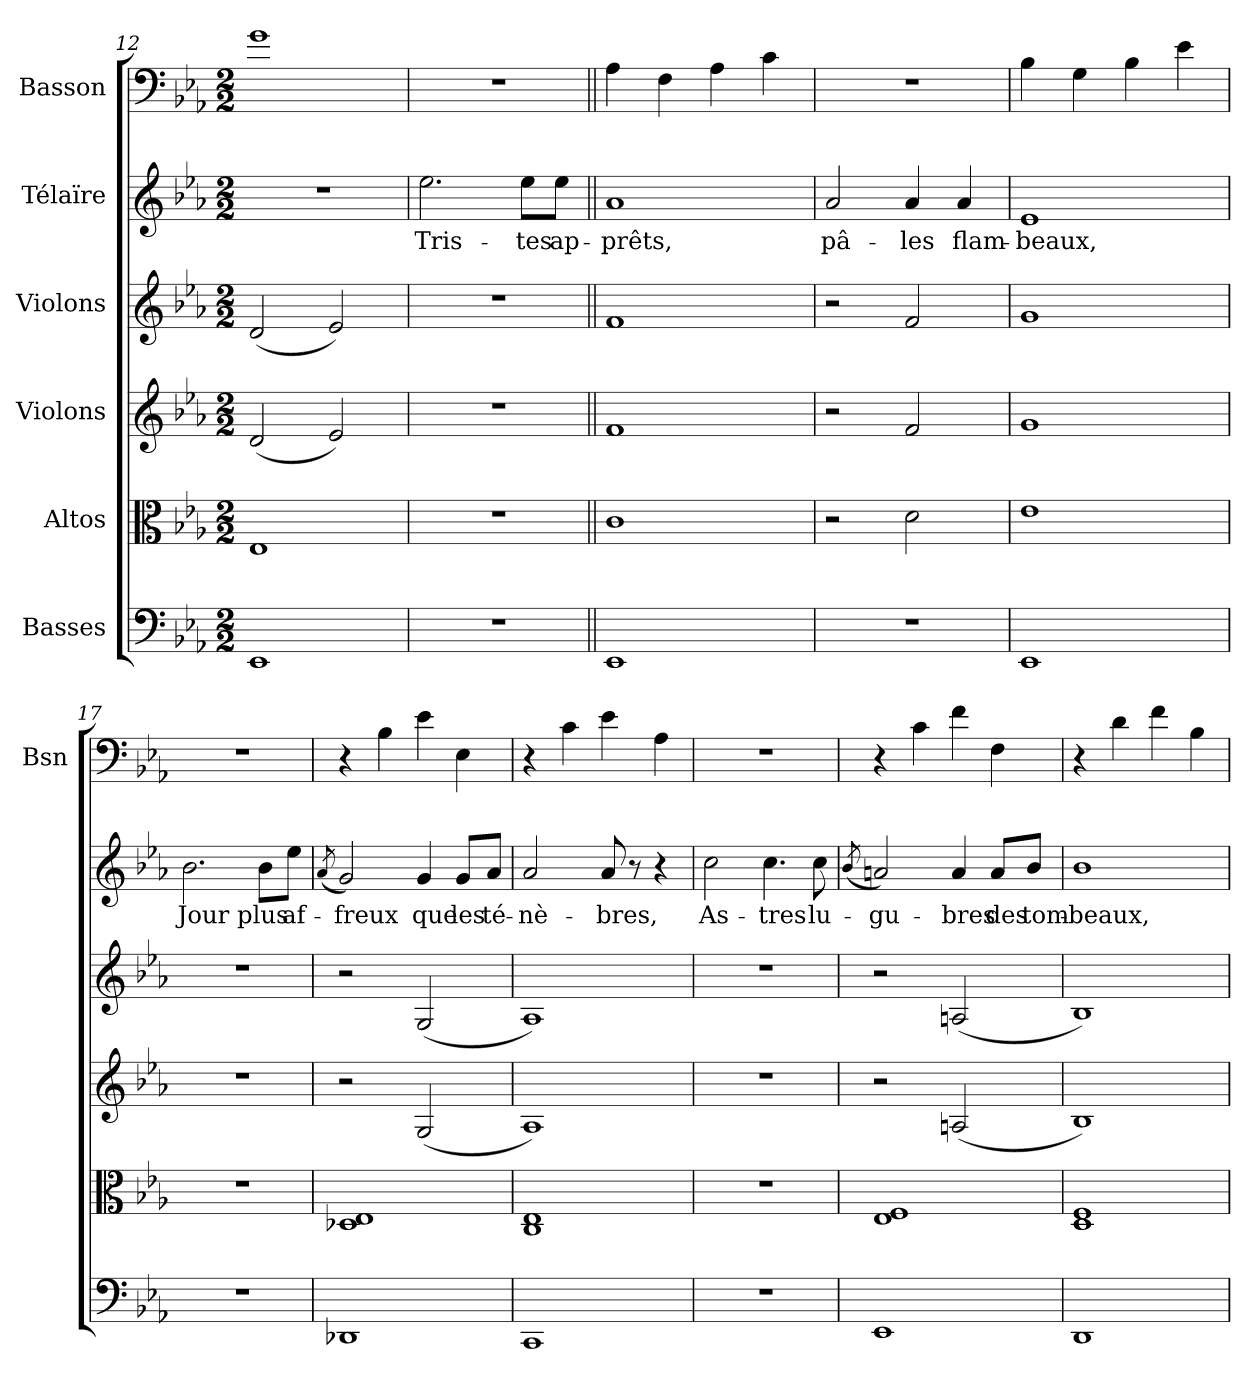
**kern	**kern	**kern	**kern	**kern	**text	**kern
*part6	*part5	*part4	*part3	*part2	*part2	*part1
*staff6	*staff5	*staff4	*staff3	*staff2	*staff2	*staff1
*I"Basses	*I"Altos	*I"Violons	*I"Violons	*I"Télaïre	*	*I"Basson
*	*	*	*	*	*	*I'Bsn
*clefF4	*clefC3	*clefG2	*clefG2	*clefG2	*	*clefF4
*k[b-e-a-]	*k[b-e-a-]	*k[b-e-a-]	*k[b-e-a-]	*k[b-e-a-]	*	*k[b-e-a-]
*M2/2	*M2/2	*M2/2	*M2/2	*M2/2	*	*M2/2
=12	=12	=12	=12	=12	=12	=12
1EE-	1E-	(2d/	(2d/	1r	.	1g
.	.	2e-/)	2e-/)	.	.	.
=13	=13	=13	=13	=13	=13	=13
!	!	!	!	!	!LO:LY:b	!
1r	1r	1r	1r	2.ee-\	Tris-	1r
!	!	!	!	!	!LO:LY:b	!
.	.	.	.	8ee-\L	-tes	.
!	!	!	!	!	!LO:LY:b	!
.	.	.	.	8ee-\J	ap-	.
=14||	=14||	=14||	=14||	=14||	=14||	=14||
!	!	!	!	!	!LO:LY:b	!
1EE-	1c	1f	1f	1a-	-prêts,	4A-\
.	.	.	.	.	.	4F\
.	.	.	.	.	.	4A-\
.	.	.	.	.	.	4c\
=15	=15	=15	=15	=15	=15	=15
!	!	!	!	!	!LO:LY:b	!
1r	2r	2r	2r	2a-/	pâ-	1r
!	!	!	!	!	!LO:LY:b	!
.	2d\	2f/	2f/	4a-/	-les	.
!	!	!	!	!	!LO:LY:b	!
.	.	.	.	4a-/	flam-	.
!!LO:LB:g=z
=16	=16	=16	=16	=16	=16	=16
!	!	!	!	!	!LO:LY:b	!
1EE-	1e-	1g	1g	1e-	-beaux,	4B-\
.	.	.	.	.	.	4G\
.	.	.	.	.	.	4B-\
.	.	.	.	.	.	4e-\
=17	=17	=17	=17	=17	=17	=17
!	!	!	!	!	!LO:LY:b	!
1r	1r	1r	1r	2.b-\	Jour	1r
!	!	!	!	!	!LO:LY:b	!
.	.	.	.	8b-\L	plus	.
!	!	!	!	!	!LO:LY:b	!
.	.	.	.	8ee-\J	af-	.
=18	=18	=18	=18	=18	=18	=18
.	.	.	.	(8qa-/	.	.
!	!	!	!	!	!LO:LY:b	!
1DD-X	1D-X 1E-	2r	2r	2g/)	-freux	4r
.	.	.	.	.	.	4B-\
!	!	!	!	!	!LO:LY:b	!
.	.	(2G/	(2G/	4g/	que	4e-\
!	!	!	!	!	!LO:LY:b	!
.	.	.	.	8g/L	les	4E-\
!	!	!	!	!	!LO:LY:b	!
.	.	.	.	8a-/J	té-	.
=19	=19	=19	=19	=19	=19	=19
!	!	!	!	!	!LO:LY:b	!
1CC	1C 1E-	1A-)	1A-)	2a-/	-nè-	4r
.	.	.	.	.	.	4c\
!	!	!	!	!	!LO:LY:b	!
.	.	.	.	8a-/	-bres,	4e-\
.	.	.	.	8r	.	.
.	.	.	.	4r	.	4A-\
=20	=20	=20	=20	=20	=20	=20
!	!	!	!	!	!LO:LY:b	!
1r	1r	1r	1r	2cc\	As-	1r
!	!	!	!	!	!LO:LY:b	!
.	.	.	.	4.cc\	-tres	.
!	!	!	!	!	!LO:LY:b	!
.	.	.	.	8cc\	lu-	.
=21	=21	=21	=21	=21	=21	=21
.	.	.	.	(8qb-/	.	.
!	!	!	!	!	!LO:LY:b	!
1EE-	1E- 1F	2r	2r	2an/)	-gu-	4r
.	.	.	.	.	.	4c\
!	!	!	!	!	!LO:LY:b	!
.	.	(2An/	(2An/	4a/	-bres	4f\
!	!	!	!	!	!LO:LY:b	!
.	.	.	.	8a/L	des	4F\
!	!	!	!	!	!LO:LY:b	!
.	.	.	.	8b-/J	tom-	.
!!LO:PB:g=z
=22	=22	=22	=22	=22	=22	=22
!	!	!	!	!	!LO:LY:b	!
1DD	1D 1F	1B-)	1B-)	1b-	-beaux,	4r
.	.	.	.	.	.	4d\
.	.	.	.	.	.	4f\
.	.	.	.	.	.	4B-\
=	=	=	=	=	=	=
*-	*-	*-	*-	*-	*-	*-
